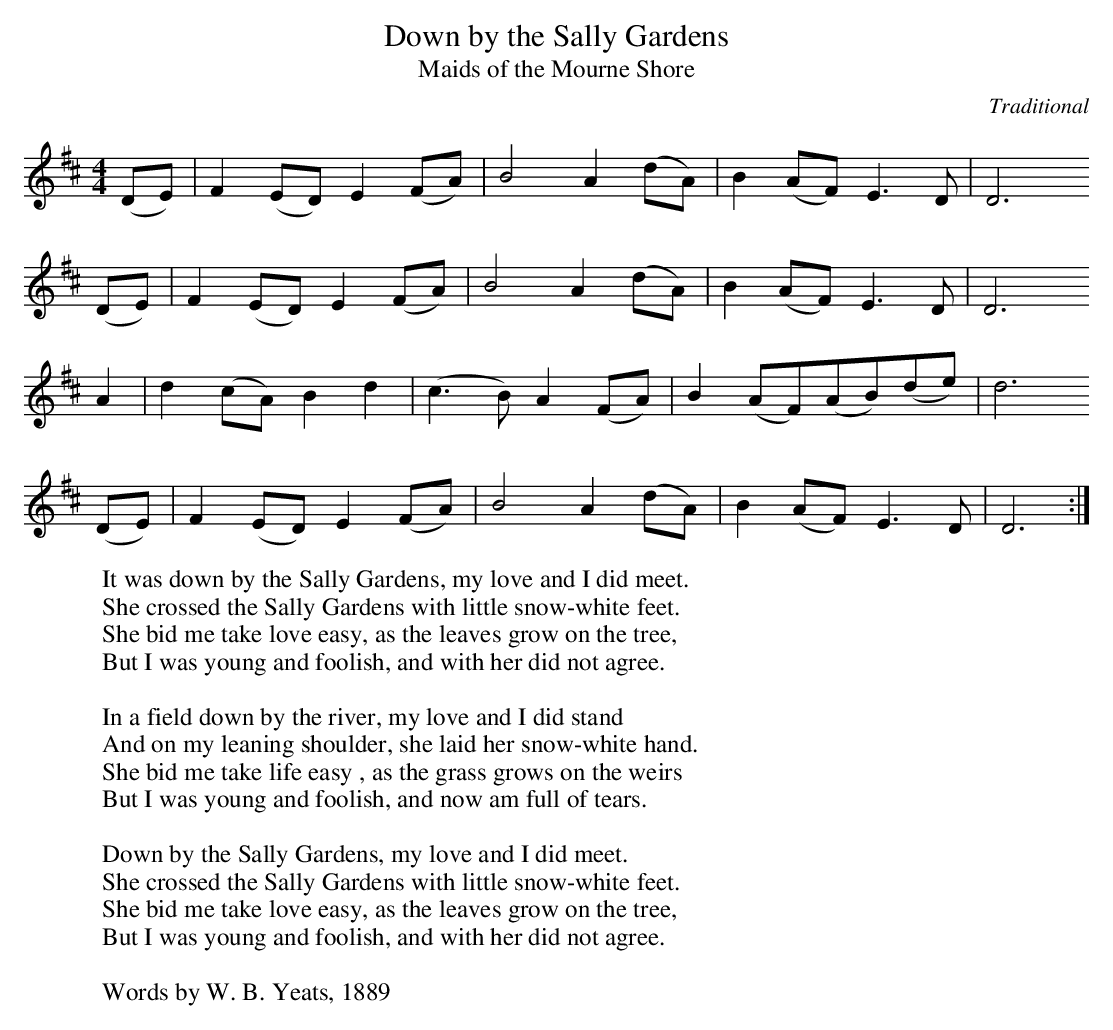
X:1
T:Down by the Sally Gardens
T:Maids of the Mourne Shore
M:4/4
L:1/8
C:Traditional
K:D
(DE) | F2 (ED) E2 (FA) | B4 A2 (dA) | B2 (AF) E3 D | D6
(DE) | F2 (ED) E2 (FA) | B4 A2 (dA) | B2 (AF) E3 D | D6
A2 | d2 (cA) B2 d2 | (c3 B) A2 (FA) | B2 (AF)(AB)(de) | d6
(DE) | F2 (ED) E2 (FA) | B4 A2 (dA) | B2 (AF) E3 D | D6 :|
W:It was down by the Sally Gardens, my love and I did meet.
W:She crossed the Sally Gardens with little snow-white feet.
W:She bid me take love easy, as the leaves grow on the tree,
W:But I was young and foolish, and with her did not agree.
W:
W:In a field down by the river, my love and I did stand
W:And on my leaning shoulder, she laid her snow-white hand.
W:She bid me take life easy , as the grass grows on the weirs
W:But I was young and foolish, and now am full of tears.
W:
W:Down by the Sally Gardens, my love and I did meet.
W:She crossed the Sally Gardens with little snow-white feet.
W:She bid me take love easy, as the leaves grow on the tree,
W:But I was young and foolish, and with her did not agree.
W:
W:Words by W. B. Yeats, 1889
